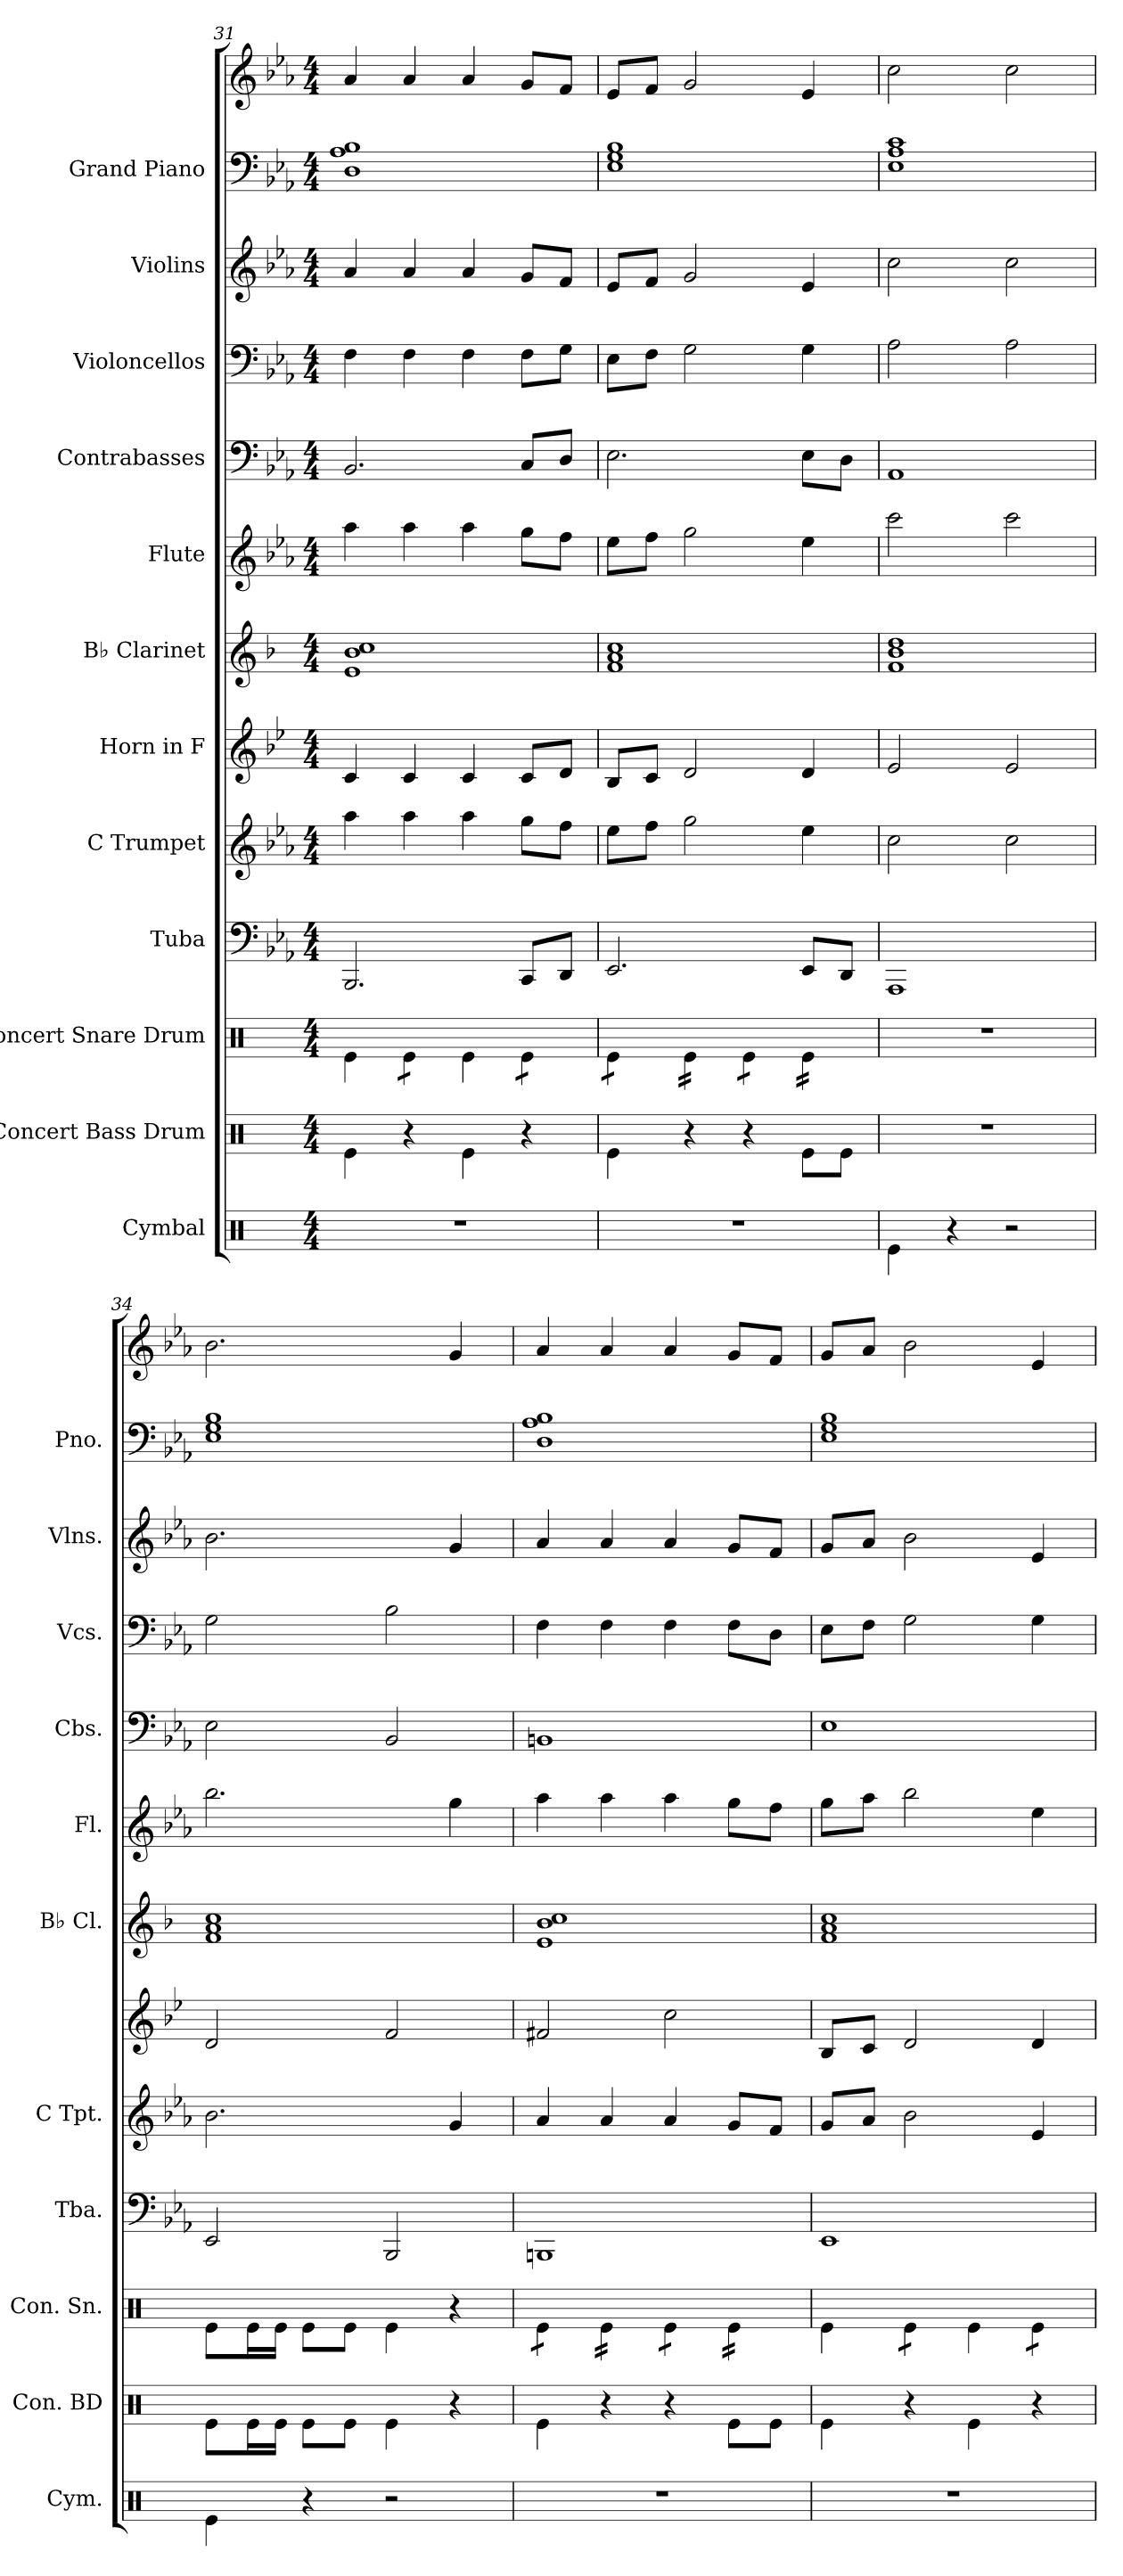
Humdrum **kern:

**kern	**kern	**kern	**kern	**kern	**kern	**kern	**kern	**kern	**kern	**kern	**kern	**kern
*part12	*part11	*part10	*part9	*part8	*part7	*part6	*part5	*part4	*part3	*part2	*part1	*part1
*staff13	*staff12	*staff11	*staff10	*staff9	*staff8	*staff7	*staff6	*staff5	*staff4	*staff3	*staff2	*staff1
*I"Cymbal	*I"Concert Bass Drum	*I"Concert Snare Drum	*I"Tuba	*I"C Trumpet	*I"Horn in F	*I"B♭ Clarinet	*I"Flute	*I"Contrabasses	*I"Violoncellos	*I"Violins	*I"Grand Piano	*
*I'Cym.	*I'Con. BD	*I'Con. Sn.	*I'Tba.	*I'C Tpt.	*	*I'B♭ Cl.	*I'Fl.	*I'Cbs.	*I'Vcs.	*I'Vlns.	*I'Pno.	*
*clefX	*clefX	*clefX	*clefF4	*clefG2	*clefG2	*clefG2	*clefG2	*clefF4	*clefF4	*clefG2	*clefF4	*clefG2
*	*	*	*	*	*ITrd4c7	*ITrd1c2	*	*ITrd7c12	*	*	*	*
*k[]	*k[]	*k[]	*k[b-e-a-]	*k[b-e-a-]	*k[b-e-a-]	*k[b-e-a-]	*k[b-e-a-]	*k[b-e-a-]	*k[b-e-a-]	*k[b-e-a-]	*k[b-e-a-]	*k[b-e-a-]
*M4/4	*M4/4	*M4/4	*M4/4	*M4/4	*M4/4	*M4/4	*M4/4	*M4/4	*M4/4	*M4/4	*M4/4	*M4/4
=31	=31	=31	=31	=31	=31	=31	=31	=31	=31	=31	=31	=31
1r	4Re\	4Re\	2.BBB-/	4aa-\	4F/	1d 1a- 1b-	4aa-\	2.BBB-/	4F\	4a-/	1D 1A- 1B-	4a-/
*	*	*tremolo	*	*	*	*	*	*	*	*	*	*
.	4r	8Re\L	.	4aa-\	4F/	.	4aa-\	.	4F\	4a-/	.	4a-/
.	.	8Re\J	.	.	.	.	.	.	.	.	.	.
*	*	*Xtremolo	*	*	*	*	*	*	*	*	*	*
.	4Re\	4Re\	.	4aa-\	4F/	.	4aa-\	.	4F\	4a-/	.	4a-/
*	*	*tremolo	*	*	*	*	*	*	*	*	*	*
.	4r	8Re\L	8CC/L	8gg\L	8F/L	.	8gg\L	8CC/L	8F\L	8g/L	.	8g/L
.	.	8Re\J	8DD/J	8ff\J	8G/J	.	8ff\J	8DD/J	8G\J	8f/J	.	8f/J
=32	=32	=32	=32	=32	=32	=32	=32	=32	=32	=32	=32	=32
1r	4Re\	8Re\L	2.EE-/	8ee-\L	8E-/L	1e- 1g 1b-	8ee-\L	2.EE-\	8E-\L	8e-/L	1E- 1G 1B-	8e-/L
.	.	8Re\J	.	8ff\J	8F/J	.	8ff\J	.	8F\J	8f/J	.	8f/J
.	4r	16Re\LL	.	2gg\	2G/	.	2gg\	.	2G\	2g/	.	2g/
.	.	16Re\	.	.	.	.	.	.	.	.	.	.
.	.	16Re\	.	.	.	.	.	.	.	.	.	.
.	.	16Re\JJ	.	.	.	.	.	.	.	.	.	.
.	4r	8Re\L	.	.	.	.	.	.	.	.	.	.
.	.	8Re\J	.	.	.	.	.	.	.	.	.	.
.	8Re\L	16Re\LL	8EE-/L	4ee-\	4G/	.	4ee-\	8EE-\L	4G\	4e-/	.	4e-/
.	.	16Re\	.	.	.	.	.	.	.	.	.	.
.	8Re\J	16Re\	8DD/J	.	.	.	.	8DD\J	.	.	.	.
.	.	16Re\JJ	.	.	.	.	.	.	.	.	.	.
*	*	*Xtremolo	*	*	*	*	*	*	*	*	*	*
=33	=33	=33	=33	=33	=33	=33	=33	=33	=33	=33	=33	=33
4Re\	1r	1r	1AAA-	2cc\	2A-/	1e- 1a- 1cc	2ccc\	1AAA-	2A-\	2cc\	1E- 1A- 1c	2cc\
4r	.	.	.	.	.	.	.	.	.	.	.	.
2r	.	.	.	2cc\	2A-/	.	2ccc\	.	2A-\	2cc\	.	2cc\
!!LO:PB:g=z
=34	=34	=34	=34	=34	=34	=34	=34	=34	=34	=34	=34	=34
4Re\	8Re\L	8Re\L	2EE-/	2.b-\	2G/	1e- 1g 1b-	2.bb-\	2EE-\	2G\	2.b-\	1E- 1G 1B-	2.b-\
.	16Re\L	16Re\L	.	.	.	.	.	.	.	.	.	.
.	16Re\JJ	16Re\JJ	.	.	.	.	.	.	.	.	.	.
4r	8Re\L	8Re\L	.	.	.	.	.	.	.	.	.	.
.	8Re\J	8Re\J	.	.	.	.	.	.	.	.	.	.
2r	4Re\	4Re\	2BBB-/	.	2B-/	.	.	2BBB-/	2B-\	.	.	.
.	4r	4r	.	4g/	.	.	4gg\	.	.	4g/	.	4g/
=35	=35	=35	=35	=35	=35	=35	=35	=35	=35	=35	=35	=35
*	*	*tremolo	*	*	*	*	*	*	*	*	*	*
1r	4Re\	8Re\L	1BBBn	4a-/	2Bn/	1d 1a- 1b-	4aa-\	1BBBn	4F\	4a-/	1D 1A- 1B-	4a-/
.	.	8Re\J	.	.	.	.	.	.	.	.	.	.
.	4r	16Re\LL	.	4a-/	.	.	4aa-\	.	4F\	4a-/	.	4a-/
.	.	16Re\	.	.	.	.	.	.	.	.	.	.
.	.	16Re\	.	.	.	.	.	.	.	.	.	.
.	.	16Re\JJ	.	.	.	.	.	.	.	.	.	.
.	4r	8Re\L	.	4a-/	2f\	.	4aa-\	.	4F\	4a-/	.	4a-/
.	.	8Re\J	.	.	.	.	.	.	.	.	.	.
.	8Re\L	16Re\LL	.	8g/L	.	.	8gg\L	.	8F\L	8g/L	.	8g/L
.	.	16Re\	.	.	.	.	.	.	.	.	.	.
.	8Re\J	16Re\	.	8f/J	.	.	8ff\J	.	8D\J	8f/J	.	8f/J
.	.	16Re\JJ	.	.	.	.	.	.	.	.	.	.
*	*	*Xtremolo	*	*	*	*	*	*	*	*	*	*
=36	=36	=36	=36	=36	=36	=36	=36	=36	=36	=36	=36	=36
1r	4Re\	4Re\	1EE-	8g/L	8E-/L	1e- 1g 1b-	8gg\L	1EE-	8E-\L	8g/L	1E- 1G 1B-	8g/L
.	.	.	.	8a-/J	8F/J	.	8aa-\J	.	8F\J	8a-/J	.	8a-/J
*	*	*tremolo	*	*	*	*	*	*	*	*	*	*
.	4r	8Re\L	.	2b-\	2G/	.	2bb-\	.	2G\	2b-\	.	2b-\
.	.	8Re\J	.	.	.	.	.	.	.	.	.	.
*	*	*Xtremolo	*	*	*	*	*	*	*	*	*	*
.	4Re\	4Re\	.	.	.	.	.	.	.	.	.	.
*	*	*tremolo	*	*	*	*	*	*	*	*	*	*
.	4r	8Re\L	.	4e-/	4G/	.	4ee-\	.	4G\	4e-/	.	4e-/
.	.	8Re\J	.	.	.	.	.	.	.	.	.	.
*	*	*Xtremolo	*	*	*	*	*	*	*	*	*	*
=	=	=	=	=	=	=	=	=	=	=	=	=
*-	*-	*-	*-	*-	*-	*-	*-	*-	*-	*-	*-	*-
